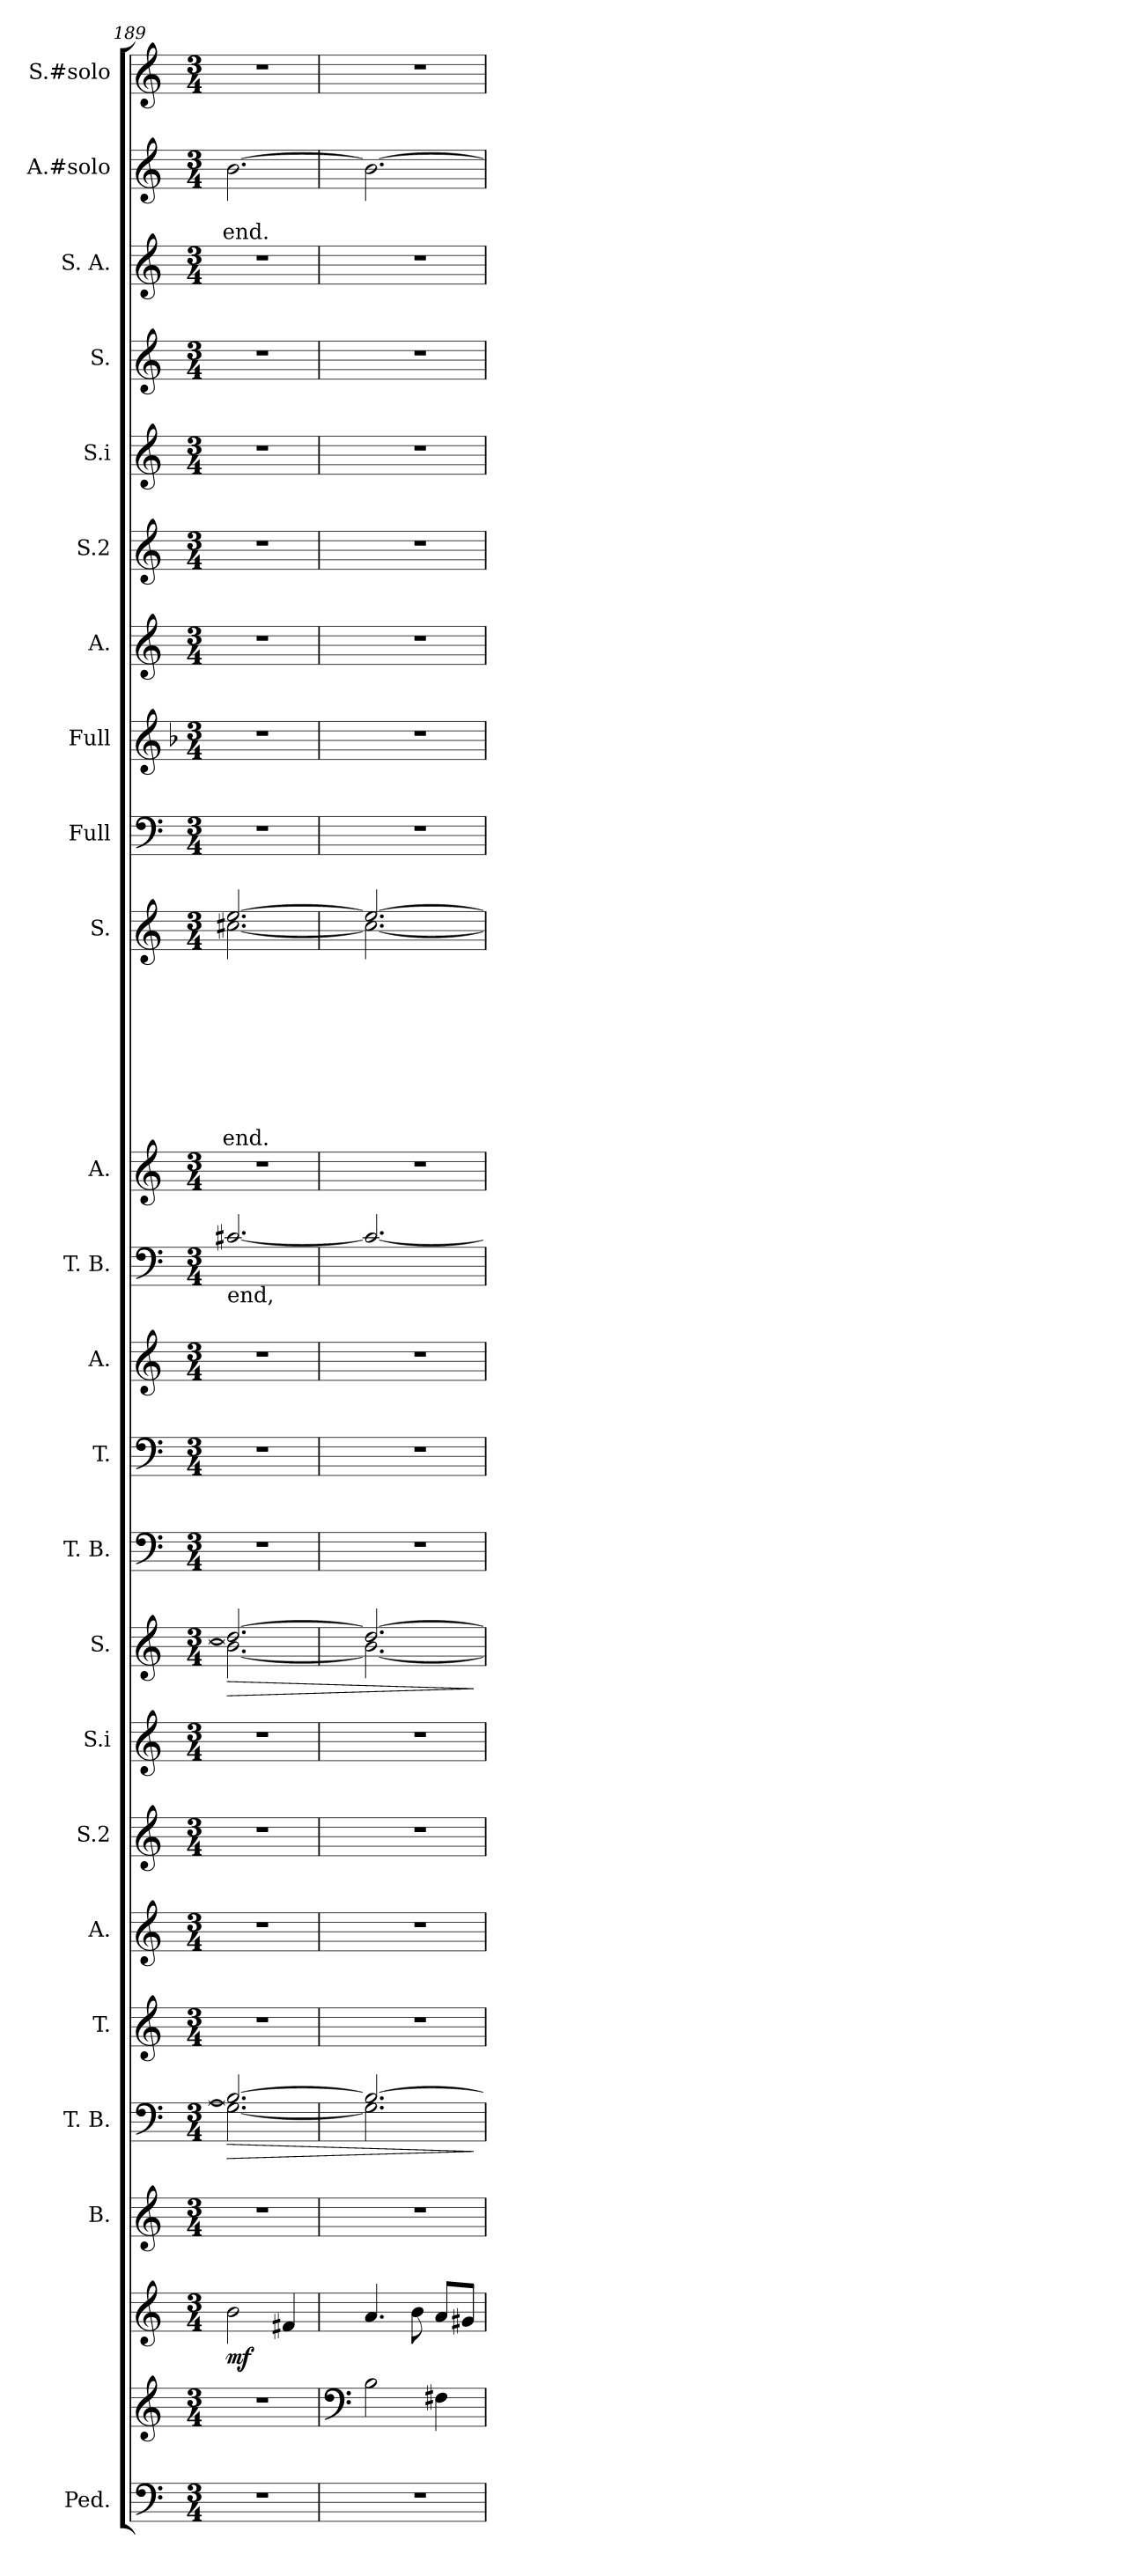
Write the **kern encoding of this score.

**kern	**kern	**kern	**dynam	**kern	**kern	**dynam	**kern	**kern	**kern	**kern	**kern	**dynam	**kern	**kern	**kern	**kern	**kern	**kern	**text	**text	**text	**text	**text	**text	**text	**text	**text	**kern	**kern	**kern	**kern	**kern	**kern	**kern	**kern	**text	**text	**kern
*part25	*part24	*part23	*part23	*part22	*part21	*part21	*part20	*part19	*part18	*part17	*part16	*part16	*part15	*part14	*part13	*part12	*part11	*part10	*part10	*part10	*part10	*part10	*part10	*part10	*part10	*part10	*part10	*part9	*part8	*part7	*part6	*part5	*part4	*part3	*part2	*part2	*part2	*part1
*staff25	*staff24	*staff23	*staff23	*staff22	*staff21	*staff21	*staff20	*staff19	*staff18	*staff17	*staff16	*staff16	*staff15	*staff14	*staff13	*staff12	*staff11	*staff10	*staff10	*staff10	*staff10	*staff10	*staff10	*staff10	*staff10	*staff10	*staff10	*staff9	*staff8	*staff7	*staff6	*staff5	*staff4	*staff3	*staff2	*staff2	*staff2	*staff1
*I"Ped.	*	*	*	*I"B.	*I"T. B.	*	*I"T.	*I"A.	*I"S.2	*I"S.i	*I"S.	*	*I"T. B.	*I"T.	*I"A.	*I"T. B.	*I"A.	*I"S.	*	*	*	*	*	*	*	*	*	*I"Full	*I"Full	*I"A.	*I"S.2	*I"S.i	*I"S.	*I"S. A.	*I"A.#solo	*	*	*I"S.#solo
*I'Ped.	*	*	*	*	*I'T. B.	*	*I'T.	*I'A.	*I'S.2	*I'S.i	*I'S.	*	*I'T. B.	*I'T.	*	*I'T. B.	*I'A.	*I'S.	*	*	*	*	*	*	*	*	*	*	*	*I'A.	*I'S.2	*I'S.i	*I'S.	*I'S. A.	*I'A.#solo	*	*	*I'S.#solo
*clefF4	*clefG2	*clefG2	*	*clefG2	*clefF4	*	*clefG2	*clefG2	*clefG2	*clefG2	*clefG2	*	*clefF4	*clefF4	*clefG2	*clefF4	*clefG2	*clefG2	*	*	*	*	*	*	*	*	*	*clefF4	*clefG2	*clefG2	*clefG2	*clefG2	*clefG2	*clefG2	*clefG2	*	*	*clefG2
*	*	*	*	*	*	*	*	*	*	*	*	*	*	*	*	*	*	*	*	*	*	*	*	*	*	*	*	*	*ITrd3c5	*	*	*	*	*	*	*	*	*
*k[]	*k[]	*k[]	*	*k[]	*k[]	*	*k[]	*k[]	*k[]	*k[]	*k[]	*	*k[]	*k[]	*k[]	*k[]	*k[]	*k[]	*	*	*	*	*	*	*	*	*	*k[]	*k[]	*k[]	*k[]	*k[]	*k[]	*k[]	*k[]	*	*	*k[]
*C:	*C:	*C:	*	*C:	*C:	*	*C:	*C:	*C:	*C:	*C:	*	*C:	*C:	*C:	*C:	*C:	*C:	*	*	*	*	*	*	*	*	*	*C:	*C:	*C:	*C:	*C:	*C:	*C:	*C:	*	*	*C:
*M3/4	*M3/4	*M3/4	*	*M3/4	*M3/4	*	*M3/4	*M3/4	*M3/4	*M3/4	*M3/4	*	*M3/4	*M3/4	*M3/4	*M3/4	*M3/4	*M3/4	*	*	*	*	*	*	*	*	*	*M3/4	*M3/4	*M3/4	*M3/4	*M3/4	*M3/4	*M3/4	*M3/4	*	*	*M3/4
=189	=189	=189	=189	=189	=189	=189	=189	=189	=189	=189	=189	=189	=189	=189	=189	=189	=189	=189	=189	=189	=189	=189	=189	=189	=189	=189	=189	=189	=189	=189	=189	=189	=189	=189	=189	=189	=189	=189
!	!	!	!	!	!	!	!	!	!	!	!	!	!	!	!	!LO:TX:b:t=end,	!	!	!	!	!	!	!	!	!	!	!	!	!	!	!	!	!	!	!	!	!	!
!	!	!	!LO:DY:b	!	!	!LO:HP:b	!	!	!	!	!	!LO:HP:b	!	!	!	!	!	!	!	!	!	!	!	!	!	!	!LO:LY:b	!	!	!	!	!	!	!	!	!	!LO:LY:b	!
*	*	*	*	*	*^	*	*	*	*	*	*^	*	*	*	*	*	*	*^	*	*	*	*	*	*	*	*	*	*	*	*	*	*	*	*	*	*	*	*
2.r	2.r	2b\	mf	2.r	2.B/_	2.G#\_	>	2.r	2.r	2.r	2.r	2.dd#/_	2.b\_	>	2.r	2.r	2.r	[>2.c#X/	2.r	[>2.ee/	[<2.cc#X\	.	.	.	.	.	.	.	.	end.	2.r	2.r	2.r	2.r	2.r	2.r	2.r	[>2.b\	.	end.	2.r
.	.	4f#X/	.	.	.	.	.	.	.	.	.	.	.	.	.	.	.	.	.	.	.	.	.	.	.	.	.	.	.	.	.	.	.	.	.	.	.	.	.	.	.
=190	=190	=190	=190	=190	=190	=190	=190	=190	=190	=190	=190	=190	=190	=190	=190	=190	=190	=190	=190	=190	=190	=190	=190	=190	=190	=190	=190	=190	=190	=190	=190	=190	=190	=190	=190	=190	=190	=190	=190	=190	=190
*	*clefF4	*	*	*	*	*	*	*	*	*	*	*	*	*	*	*	*	*	*	*	*	*	*	*	*	*	*	*	*	*	*	*	*	*	*	*	*	*	*	*	*
2.r	2B\	4.a/	.	2.r	2.B/_	2.G#\]	.	2.r	2.r	2.r	2.r	2.dd#/_	2.b\_	.	2.r	2.r	2.r	2.c#/_	2.r	2.ee/_	2.cc#\_	.	.	.	.	.	.	.	.	.	2.r	2.r	2.r	2.r	2.r	2.r	2.r	2.b\_	.	.	2.r
.	.	8b\	.	.	.	.	.	.	.	.	.	.	.	.	.	.	.	.	.	.	.	.	.	.	.	.	.	.	.	.	.	.	.	.	.	.	.	.	.	.	.
.	4F#X\	8a/L	.	.	.	.	.	.	.	.	.	.	.	.	.	.	.	.	.	.	.	.	.	.	.	.	.	.	.	.	.	.	.	.	.	.	.	.	.	.	.
.	.	8g#X/J	.	.	.	.	.	.	.	.	.	.	.	.	.	.	.	.	.	.	.	.	.	.	.	.	.	.	.	.	.	.	.	.	.	.	.	.	.	.	.
*	*	*	*	*	*v	*v	*	*	*	*	*	*v	*v	*	*	*	*	*	*	*v	*v	*	*	*	*	*	*	*	*	*	*	*	*	*	*	*	*	*	*	*	*
.	.	.	.	.	.	]	.	.	.	.	.	]	.	.	.	.	.	.	.	.	.	.	.	.	.	.	.	.	.	.	.	.	.	.	.	.	.	.
=	=	=	=	=	=	=	=	=	=	=	=	=	=	=	=	=	=	=	=	=	=	=	=	=	=	=	=	=	=	=	=	=	=	=	=	=	=	=
*-	*-	*-	*-	*-	*-	*-	*-	*-	*-	*-	*-	*-	*-	*-	*-	*-	*-	*-	*-	*-	*-	*-	*-	*-	*-	*-	*-	*-	*-	*-	*-	*-	*-	*-	*-	*-	*-	*-
